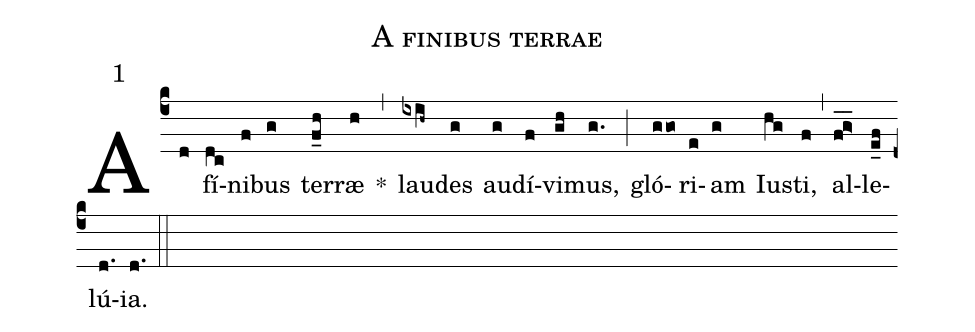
name: A finibus terrae;
mode: 1;
%%
(c4)
A(d) fí(dc)ni(f)bus(g) ter(f_h)ræ(h) *(,)
lau(ixih~)des(g) au(g)dí(f)vi(gh)mus,(g.) (;)
gló(ggo)ri(e)am(g) Ius(hg)ti,(f) (,)
al(f_!g>_)le(e_f)lú(d.)ia.(d.) (::)
